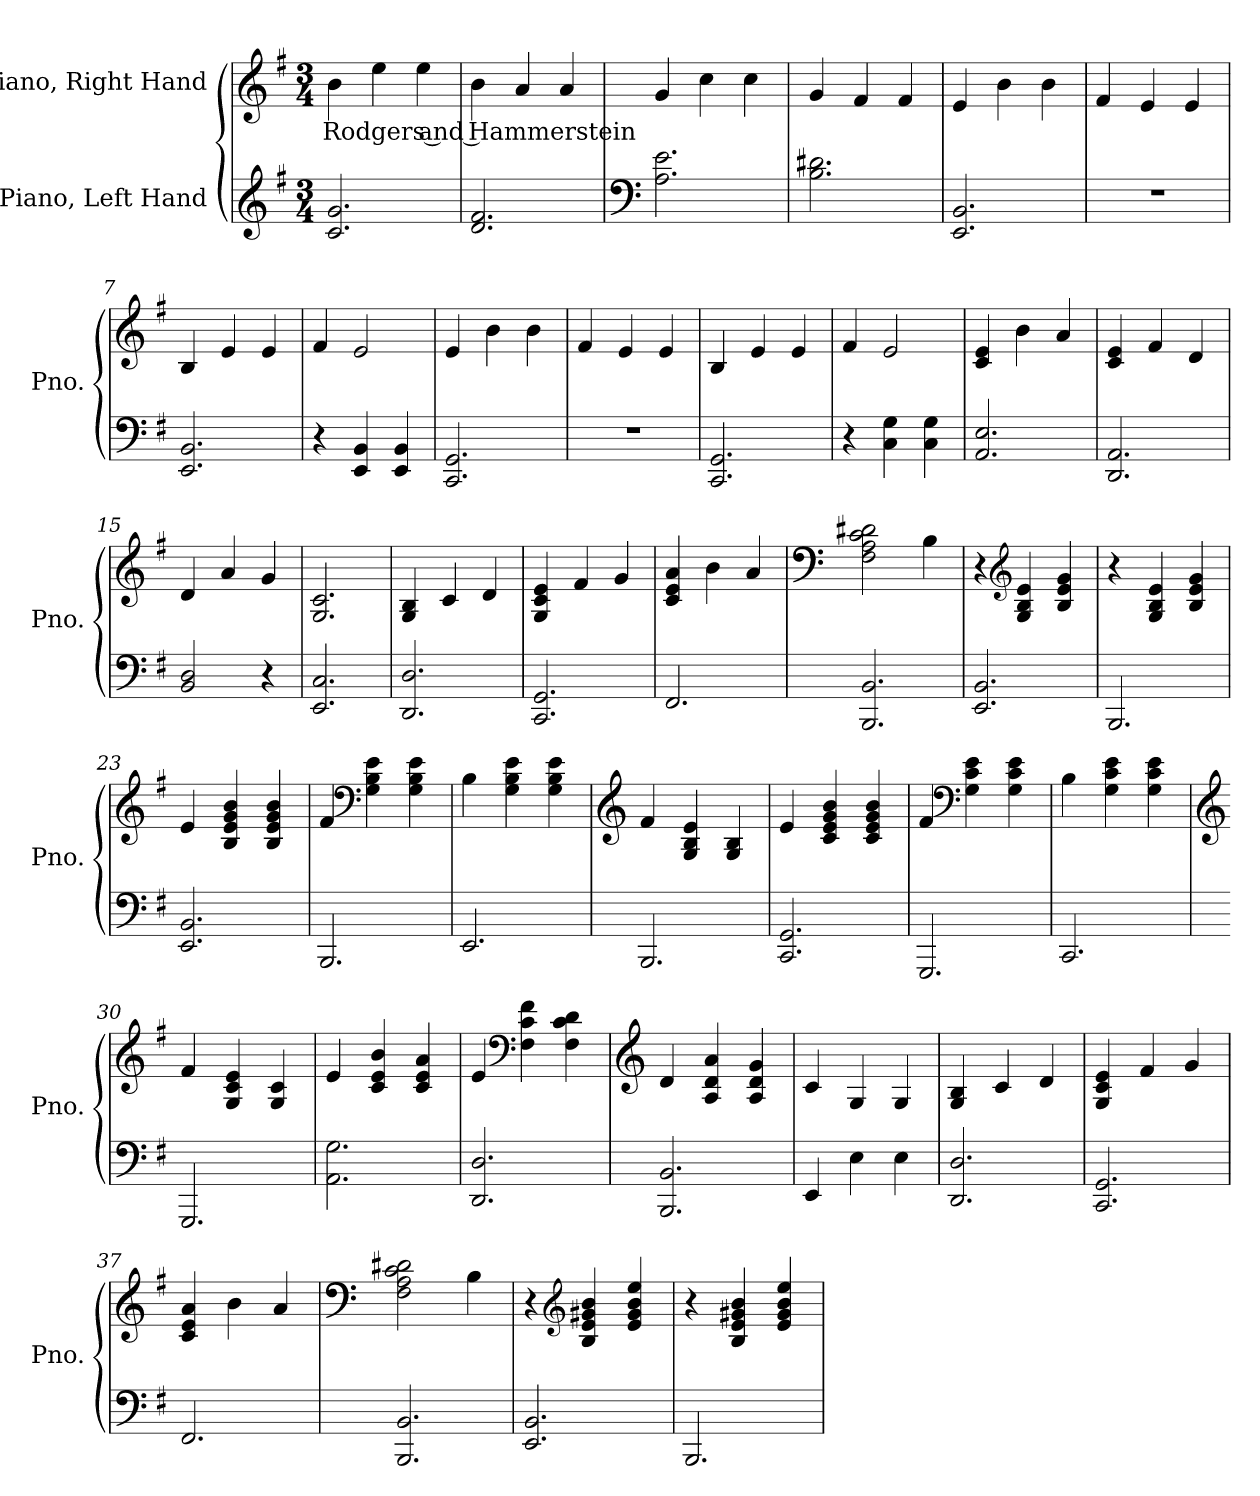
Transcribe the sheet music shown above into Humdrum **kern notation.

**kern	**kern	**text
*part2	*part1	*part1
*staff2	*staff1	*staff1
*I"Piano, Left Hand	*I"Piano, Right Hand	*
*I'Pno.	*I'Pno.	*
*clefG2	*clefG2	*
*k[f#]	*k[f#]	*
*M3/4	*M3/4	*
*MM150	*MM150	*
=1	=1	=1
!	!	!LO:LY:b
2.c/ 2.g/	4b\	Rodgers and Hammerstein
.	4ee\	.
.	4ee\	.
=2	=2	=2
2.d/ 2.f#/	4b\	.
.	4a/	.
.	4a/	.
=3	=3	=3
*clefF4	*	*
2.A\ 2.e\	4g/	.
.	4cc\	.
.	4cc\	.
=4	=4	=4
2.B\ 2.d#X\	4g/	.
.	4f#/	.
.	4f#/	.
=5	=5	=5
2.EE/ 2.BB/	4e/	.
.	4b\	.
.	4b\	.
!!LO:LB:g=z
=6	=6	=6
2.r	4f#/	.
.	4e/	.
.	4e/	.
=7	=7	=7
2.EE/ 2.BB/	4B/	.
.	4e/	.
.	4e/	.
=8	=8	=8
4r	4f#/	.
4EE/ 4BB/	2e/	.
4EE/ 4BB/	.	.
=9	=9	=9
2.CC/ 2.GG/	4e/	.
.	4b\	.
.	4b\	.
=10	=10	=10
2.r	4f#/	.
.	4e/	.
.	4e/	.
=11	=11	=11
2.CC/ 2.GG/	4B/	.
.	4e/	.
.	4e/	.
=12	=12	=12
4r	4f#/	.
4C\ 4G\	2e/	.
4C\ 4G\	.	.
=13	=13	=13
2.AA/ 2.E/	4c/ 4e/	.
.	4b\	.
.	4a/	.
=14	=14	=14
2.DD/ 2.AA/	4c/ 4e/	.
.	4f#/	.
.	4d/	.
=15	=15	=15
2BB/ 2D/	4d/	.
.	4a/	.
4r	4g/	.
!!LO:LB:g=z
=16	=16	=16
2.EE/ 2.C/	2.G/ 2.c/	.
=17	=17	=17
2.DD/ 2.D/	4G/ 4B/	.
.	4c/	.
.	4d/	.
=18	=18	=18
2.CC/ 2.GG/	4G/ 4c/ 4e/	.
.	4f#/	.
.	4g/	.
=19	=19	=19
2.FF#/	4c/ 4e/ 4a/	.
.	4b\	.
.	4a/	.
=20	=20	=20
*	*clefF4	*
2.BBB/ 2.BB/	2F#\ 2A\ 2c\ 2d#X\	.
.	4B\	.
=21	=21	=21
2.EE/ 2.BB/	4r	.
*	*clefG2	*
.	4G/ 4B/ 4e/	.
.	4B/ 4e/ 4g/	.
=22	=22	=22
2.BBB/	4r	.
.	4G/ 4B/ 4e/	.
.	4B/ 4e/ 4g/	.
=23	=23	=23
2.EE/ 2.BB/	4e/	.
.	4B/ 4e/ 4g/ 4b/	.
.	4B/ 4e/ 4g/ 4b/	.
=24	=24	=24
2.BBB/	4f#/	.
*	*clefF4	*
.	4G\ 4B\ 4e\	.
.	4G\ 4B\ 4e\	.
!!LO:LB:g=z
=25	=25	=25
2.EE/	4B\	.
.	4G\ 4B\ 4e\	.
.	4G\ 4B\ 4e\	.
=26	=26	=26
*	*clefG2	*
2.BBB/	4f#/	.
.	4G/ 4B/ 4e/	.
.	4G/ 4B/	.
=27	=27	=27
2.CC/ 2.GG/	4e/	.
.	4c/ 4e/ 4g/ 4b/	.
.	4c/ 4e/ 4g/ 4b/	.
=28	=28	=28
2.GGG/	4f#/	.
*	*clefF4	*
.	4G\ 4c\ 4e\	.
.	4G\ 4c\ 4e\	.
=29	=29	=29
2.CC/	4B\	.
.	4G\ 4c\ 4e\	.
.	4G\ 4c\ 4e\	.
=30	=30	=30
*	*clefG2	*
2.GGG/	4f#/	.
.	4G/ 4c/ 4e/	.
.	4G/ 4c/	.
=31	=31	=31
2.AA\ 2.G\	4e/	.
.	4c/ 4e/ 4b/	.
.	4c/ 4e/ 4a/	.
!!LO:LB:g=z
=32	=32	=32
2.DD/ 2.D/	4e/	.
*	*clefF4	*
.	4F#\ 4c\ 4f#\	.
.	4F#\ 4c\ 4d\	.
=33	=33	=33
*	*clefG2	*
2.BBB/ 2.BB/	4d/	.
.	4A/ 4d/ 4a/	.
.	4A/ 4d/ 4g/	.
=34	=34	=34
4EE/	4c/	.
4E\	4G/	.
4E\	4G/	.
=35	=35	=35
2.DD/ 2.D/	4G/ 4B/	.
.	4c/	.
.	4d/	.
=36	=36	=36
2.CC/ 2.GG/	4G/ 4c/ 4e/	.
.	4f#/	.
.	4g/	.
=37	=37	=37
2.FF#/	4c/ 4e/ 4a/	.
.	4b\	.
.	4a/	.
=38	=38	=38
*	*clefF4	*
2.BBB/ 2.BB/	2F#\ 2A\ 2c\ 2d#X\	.
.	4B\	.
=39	=39	=39
2.EE/ 2.BB/	4r	.
*	*clefG2	*
.	4B/ 4e/ 4g#X/ 4b/	.
.	4e/ 4g#/ 4b/ 4ee/	.
!!LO:LB:g=z
=40	=40	=40
2.BBB/	4r	.
.	4B/ 4e/ 4g#X/ 4b/	.
.	4e/ 4g#/ 4b/ 4ee/	.
=	=	=
*-	*-	*-
